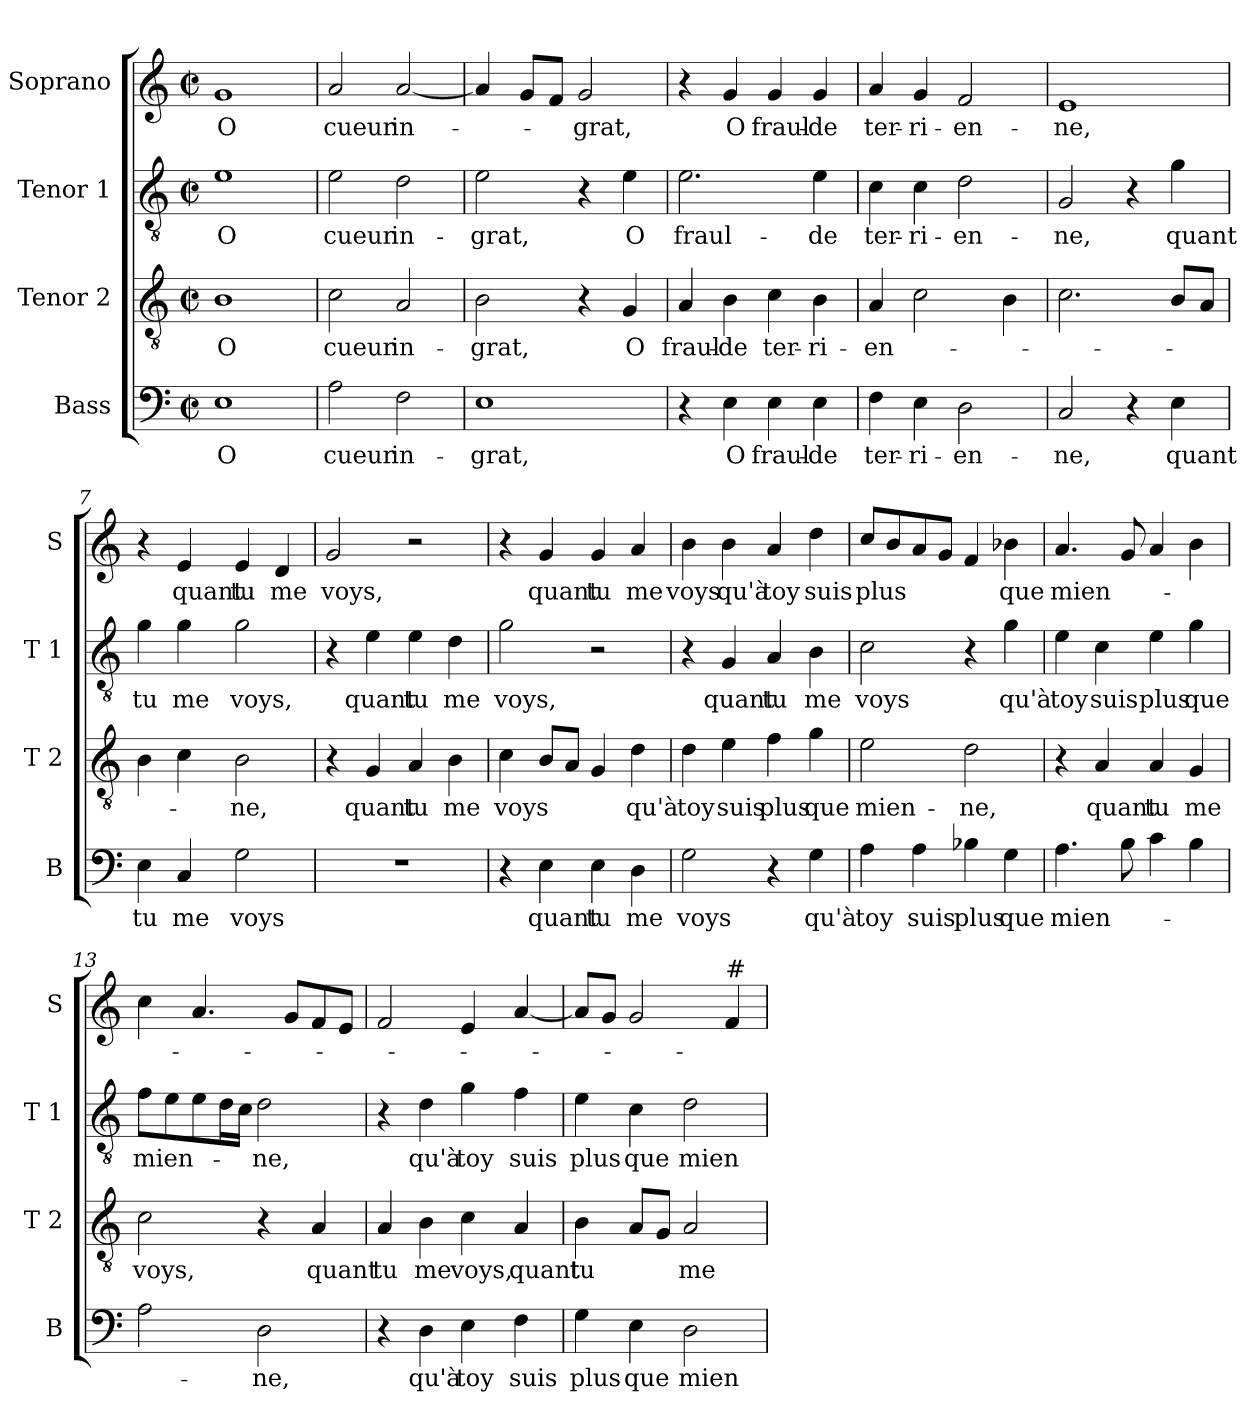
**kern	**text	**kern	**text	**kern	**text	**kern	**text
*part4	*part4	*part3	*part3	*part2	*part2	*part1	*part1
*staff4	*staff4	*staff3	*staff3	*staff2	*staff2	*staff1	*staff1
*I"Bass	*	*I"Tenor 2	*	*I"Tenor 1	*	*I"Soprano	*
*I'B	*	*I'T 2	*	*I'T 1	*	*I'S	*
*clefF4	*	*clefGv2	*	*clefGv2	*	*clefG2	*
*k[]	*	*k[]	*	*k[]	*	*k[]	*
*C:	*	*C:	*	*C:	*	*C:	*
*M2/2	*	*M2/2	*	*M2/2	*	*M2/2	*
*met(c|)	*	*met(c|)	*	*met(c|)	*	*met(c|)	*
=1	=1	=1	=1	=1	=1	=1	=1
1E	O	1B	O	1e	O	1g	O
=2	=2	=2	=2	=2	=2	=2	=2
2A\	cueur	2c\	cueur	2e\	cueur	2a/	cueur
2F\	in-	2A/	in-	2d\	in-	[2a/	in-
=3	=3	=3	=3	=3	=3	=3	=3
1E	-grat,	2B\	-grat,	2e\	-grat,	4a/]	.
.	.	.	.	.	.	8g/L	.
.	.	.	.	.	.	8f/J	.
.	.	4r	.	4r	.	2g/	-grat,
.	.	4G/	O	4e\	O	.	.
=4	=4	=4	=4	=4	=4	=4	=4
4r	.	4A/	fraul-	2.e\	fraul-	4r	.
4E\	O	4B\	-de	.	.	4g/	O
4E\	fraul-	4c\	ter-	.	.	4g/	fraul-
4E\	-de	4B\	-ri-	4e\	-de	4g/	-de
=5	=5	=5	=5	=5	=5	=5	=5
4F\	ter-	4A/	-en-	4c\	ter-	4a/	ter-
4E\	-ri-	2c\	.	4c\	-ri-	4g/	-ri-
2D\	-en-	.	.	2d\	-en-	2f/	-en-
.	.	4B\	.	.	.	.	.
!!LO:LB:g=z
=6	=6	=6	=6	=6	=6	=6	=6
2C/	-ne,	2.c\	.	2G/	-ne,	1e	-ne,
4r	.	.	.	4r	.	.	.
4E\	quant	8B/L	.	4g\	quant	.	.
.	.	8A/J	.	.	.	.	.
=7	=7	=7	=7	=7	=7	=7	=7
4E\	tu	4B\	.	4g\	tu	4r	.
4C/	me	4c\	.	4g\	me	4e/	quant
2G\	voys	2B\	-ne,	2g\	voys,	4e/	tu
.	.	.	.	.	.	4d/	me
=8	=8	=8	=8	=8	=8	=8	=8
1r	.	4r	.	4r	.	2g/	voys,
.	.	4G/	quant	4e\	quant	.	.
.	.	4A/	tu	4e\	tu	2r	.
.	.	4B\	me	4d\	me	.	.
=9	=9	=9	=9	=9	=9	=9	=9
4r	.	4c\	voys	2g\	voys,	4r	.
4E\	quant	8B/L	.	.	.	4g/	quant
.	.	8A/J	.	.	.	.	.
4E\	tu	4G/	.	2r	.	4g/	tu
4D\	me	4d\	qu'à	.	.	4a/	me
=10	=10	=10	=10	=10	=10	=10	=10
2G\	voys	4d\	toy	4r	.	4b\	voys
.	.	4e\	suis	4G/	quant	4b\	qu'à
4r	.	4f\	plus	4A/	tu	4a/	toy
4G\	qu'à	4g\	que	4B\	me	4dd\	suis
!!LO:LB:g=z
=11	=11	=11	=11	=11	=11	=11	=11
4A\	toy	2e\	mien-	2c\	voys	8cc/L	plus
.	.	.	.	.	.	8b/	.
4A\	suis	.	.	.	.	8a/	.
.	.	.	.	.	.	8g/J	.
4B-X\	plus	2d\	-ne,	4r	.	4f/	.
4G\	que	.	.	4g\	qu'à	4b-X\	que
=12	=12	=12	=12	=12	=12	=12	=12
4.A\	mien-	4r	.	4e\	toy	4.a/	mien-
.	.	4A/	quant	4c\	suis	.	.
8B\	.	.	.	.	.	8g/	.
4c\	.	4A/	tu	4e\	plus	4a/	.
4B\	.	4G/	me	4g\	que	4b\	.
=13	=13	=13	=13	=13	=13	=13	=13
2A\	.	2c\	voys,	8f\L	mien-	4cc\	.
.	.	.	.	8e\	.	.	.
.	.	.	.	8e\	.	4.a/	.
.	.	.	.	16d\L	.	.	.
.	.	.	.	16c\JJ	.	.	.
2D\	-ne,	4r	.	2d\	-ne,	.	.
.	.	.	.	.	.	8g/L	.
.	.	4A/	quant	.	.	8f/	.
.	.	.	.	.	.	8e/J	.
=14	=14	=14	=14	=14	=14	=14	=14
4r	.	4A/	tu	4r	.	2f/	.
4D\	qu'à	4B\	me	4d\	qu'à	.	.
4E\	toy	4c\	voys,	4g\	toy	4e/	.
4F\	suis	4A/	quant	4f\	suis	[4a/	.
=15	=15	=15	=15	=15	=15	=15	=15
4G\	plus	4B\	tu	4e\	plus	8a/L]	.
.	.	.	.	.	.	8g/J	.
4E\	que	8A/L	.	4c\	que	2g/	.
.	.	8G/J	.	.	.	.	.
2D\	mien-	2A/	me	2d\	mien-	.	.
!	!	!	!	!	!	!LO:TX:a:t=#	!
.	.	.	.	.	.	4f/	.
=	=	=	=	=	=	=	=
*-	*-	*-	*-	*-	*-	*-	*-
